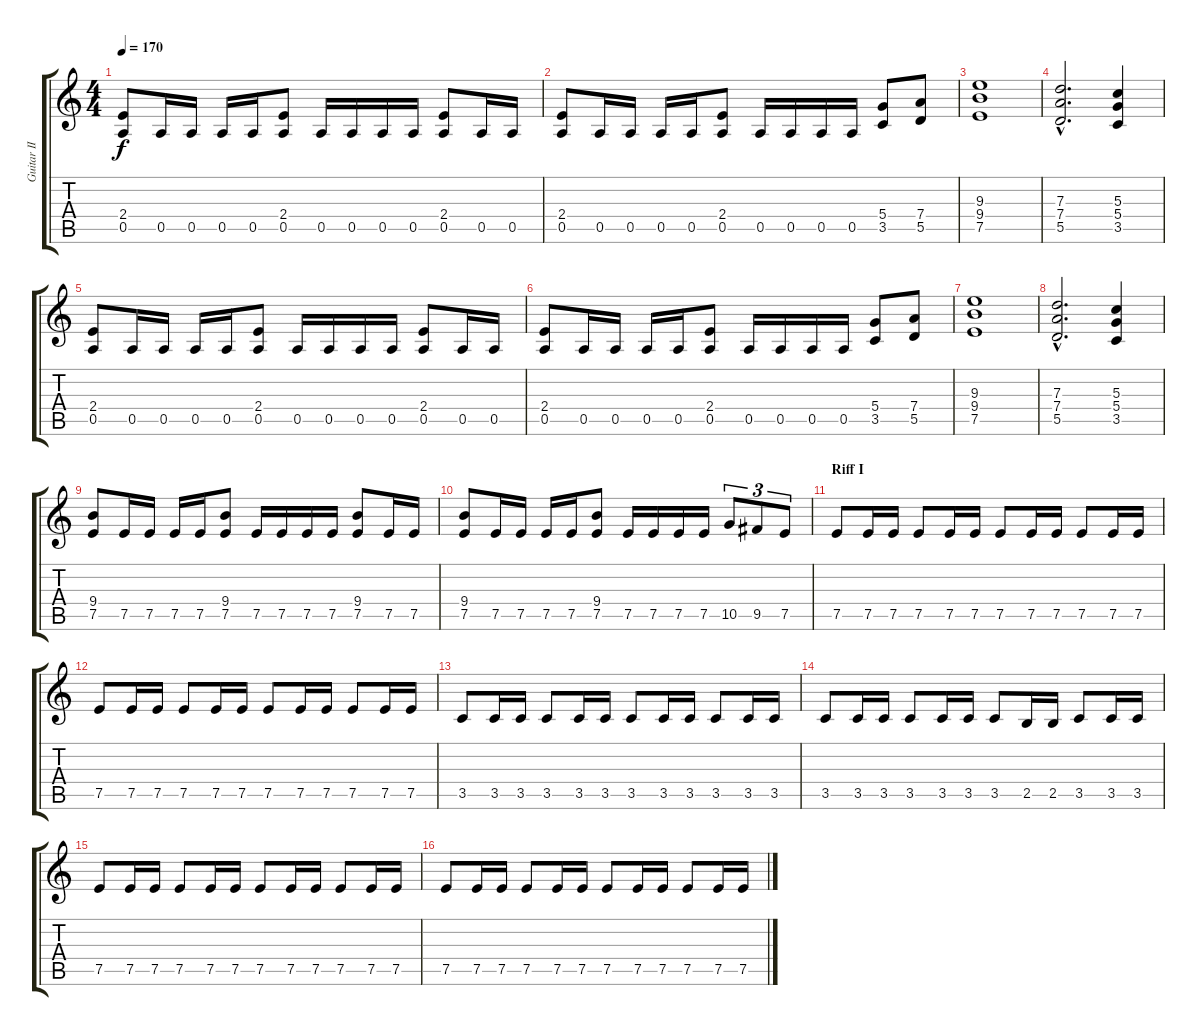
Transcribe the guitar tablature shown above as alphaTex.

\track ("Guitar II" "Guitar II") {instrument distortionguitar}
\staff {score tabs}
\tuning (E4 B3 G3 D3 A2 E2) {hide}
\ts (4 4)
\tempo 170
\clef g2
\ks c
(2.4 0.5).8{dy f} 0.5.16 0.5.16 0.5.16 0.5.16 (2.4 0.5).8 0.5.16 0.5.16 0.5.16 0.5.16 (2.4 0.5).8 0.5.16 0.5.16 |
(2.4 0.5).8 0.5.16 0.5.16 0.5.16 0.5.16 (2.4 0.5).8 0.5.16 0.5.16 0.5.16 0.5.16 (5.4 3.5).8 (7.4 5.5).8 |
(9.3 9.4 7.5).1 |
(7.3{hac} 7.4{hac} 5.5{hac}).2{d} (5.3 5.4 3.5).4 |
(2.4 0.5).8 0.5.16 0.5.16 0.5.16 0.5.16 (2.4 0.5).8 0.5.16 0.5.16 0.5.16 0.5.16 (2.4 0.5).8 0.5.16 0.5.16 |
(2.4 0.5).8 0.5.16 0.5.16 0.5.16 0.5.16 (2.4 0.5).8 0.5.16 0.5.16 0.5.16 0.5.16 (5.4 3.5).8 (7.4 5.5).8 |
(9.3 9.4 7.5).1 |
(7.3{hac} 7.4{hac} 5.5{hac}).2{d} (5.3 5.4 3.5).4 |
(9.4 7.5).8 7.5.16 7.5.16 7.5.16 7.5.16 (9.4 7.5).8 7.5.16 7.5.16 7.5.16 7.5.16 (9.4 7.5).8 7.5.16 7.5.16 |
(9.4 7.5).8 7.5.16 7.5.16 7.5.16 7.5.16 (9.4 7.5).8 7.5.16 7.5.16 7.5.16 7.5.16 10.5.8{tu (3 2)} 9.5.8{tu (3 2)} 7.5.8{tu (3 2)} |
\section ("" "Riff I")
7.5.8 7.5.16 7.5.16 7.5.8 7.5.16 7.5.16 7.5.8 7.5.16 7.5.16 7.5.8 7.5.16 7.5.16 |
7.5.8 7.5.16 7.5.16 7.5.8 7.5.16 7.5.16 7.5.8 7.5.16 7.5.16 7.5.8 7.5.16 7.5.16 |
3.5.8 3.5.16 3.5.16 3.5.8 3.5.16 3.5.16 3.5.8 3.5.16 3.5.16 3.5.8 3.5.16 3.5.16 |
3.5.8 3.5.16 3.5.16 3.5.8 3.5.16 3.5.16 3.5.8 2.5.16 2.5.16 3.5.8 3.5.16 3.5.16 |
7.5.8 7.5.16 7.5.16 7.5.8 7.5.16 7.5.16 7.5.8 7.5.16 7.5.16 7.5.8 7.5.16 7.5.16 |
7.5.8 7.5.16 7.5.16 7.5.8 7.5.16 7.5.16 7.5.8 7.5.16 7.5.16 7.5.8 7.5.16 7.5.16
